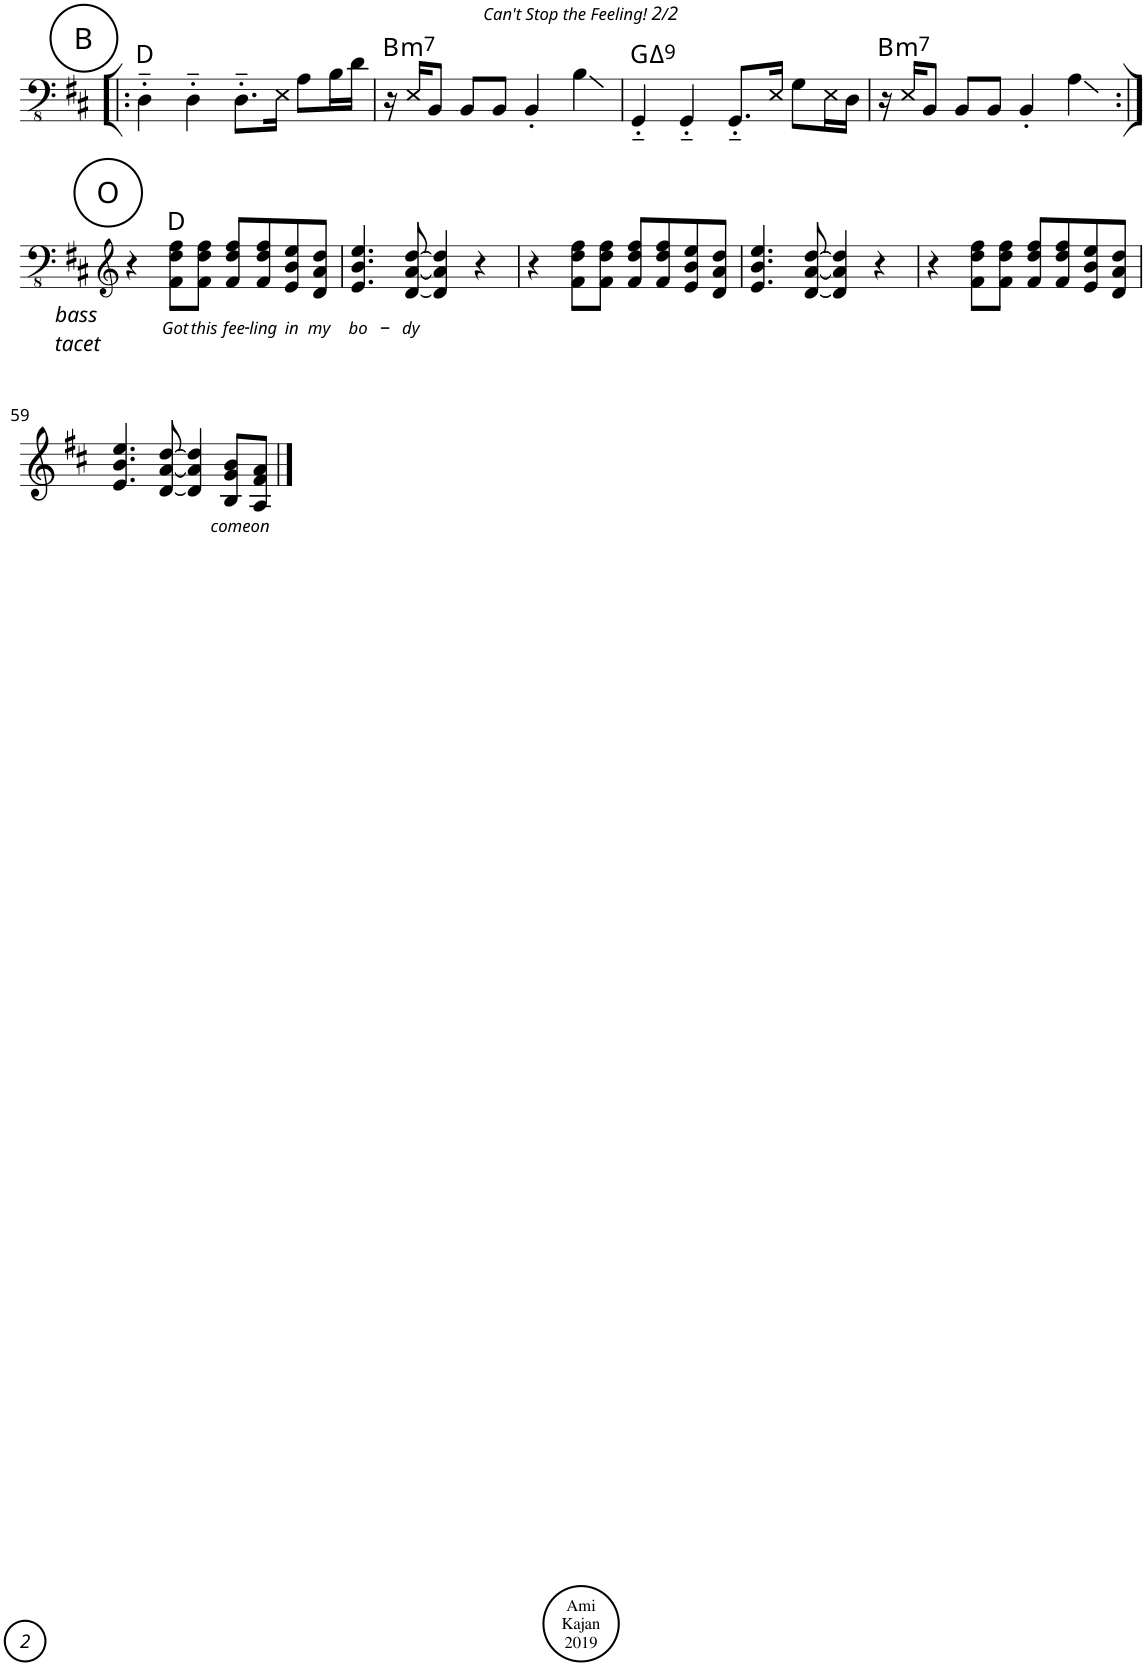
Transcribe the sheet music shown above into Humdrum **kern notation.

**kern	**text	**harte
*part1	*part1	*part1
*staff1	*staff1	*
*I"Piano	*	*
*I'Pno.	*	*
!!LO:PB:g=z
*clefFv4	*	*
*k[f#c#]	*	*
*M4/4	*	*
*met(c)	*	*
!!LO:REH:place=s1:a:cj:enc=circle:fs=14:t=B
=50!|:	=50!|:	=50!|:
4DD'~\	.	D:maj
4DD'~\	.	.
8.DD'~\L	.	.
16EE\Jk	.	.
8AA\L	.	.
16BB\L	.	.
16D\JJ	.	.
=51	=51	=51
!	!	!LO:H:kt=m7
16r	.	B:min7
16EE/KL	.	.
8BBB/J	.	.
8BBB/L	.	.
8BBB/J	.	.
4BBB'/	.	.
4BB\	.	.
=52	=52	=52
!	!	!LO:H:kt=9
4GGG'~/	.	G:maj9
4GGG'~/	.	.
8.GGG'~/L	.	.
16EE/Jk	.	.
8GG\L	.	.
16EE\L	.	.
16DD\JJ	.	.
=53	=53	=53
!	!	!LO:H:kt=m7
16r	.	B:min7
16EE/KL	.	.
8BBB/J	.	.
8BBB/L	.	.
8BBB/J	.	.
4BBB'/	.	.
4AA\	.	.
!!LO:LB:g=z
!!LO:REH:place=s1:a:cj:enc=circle:fs=14:t=O
=54:|!	=54:|!	=54:|!
*clefG2	*	*
!LO:TX:b:i:t=bass	!	!
!LO:TX:b:t=tacet	!	!
4r	.	.
!	!LO:LY:b	!
8f#\ 8dd\ 8ff#\L	Got	D:maj
!	!LO:LY:b	!
8f#\ 8dd\ 8ff#\J	this	.
!	!LO:LY:b	!
8f#/ 8dd/ 8ff#/L	fee-	.
!	!LO:LY:b	!
8f#/ 8dd/ 8ff#/	-ling	.
!	!LO:LY:b	!
8e/ 8b/ 8ee/	in	.
!	!LO:LY:b	!
8d/ 8a/ 8dd/J	my	.
=55	=55	=55
!	!LO:LY:b	!
4.e/ 4.b/ 4.ee/	bo-	.
!	!LO:LY:b	!
[8d/ [8a/ [8dd/	-dy	.
4d/] 4a/] 4dd/]	.	.
4r	.	.
=56	=56	=56
4r	.	.
8f#\ 8dd\ 8ff#\L	.	.
8f#\ 8dd\ 8ff#\J	.	.
8f#/ 8dd/ 8ff#/L	.	.
8f#/ 8dd/ 8ff#/	.	.
8e/ 8b/ 8ee/	.	.
8d/ 8a/ 8dd/J	.	.
=57	=57	=57
4.e/ 4.b/ 4.ee/	.	.
[8d/ [8a/ [8dd/	.	.
4d/] 4a/] 4dd/]	.	.
4r	.	.
=58	=58	=58
4r	.	.
8f#\ 8dd\ 8ff#\L	.	.
8f#\ 8dd\ 8ff#\J	.	.
8f#/ 8dd/ 8ff#/L	.	.
8f#/ 8dd/ 8ff#/	.	.
8e/ 8b/ 8ee/	.	.
8d/ 8a/ 8dd/J	.	.
!!LO:LB:g=z
=59	=59	=59
4.e/ 4.b/ 4.ee/	.	.
[8d/ [8a/ [8dd/	.	.
4d/] 4a/] 4dd/]	.	.
!	!LO:LY:b	!
8B/ 8g/ 8b/L	come	.
!	!LO:LY:b	!
8A/ 8f#/ 8a/J	on	.
==	==	==
*-	*-	*-
